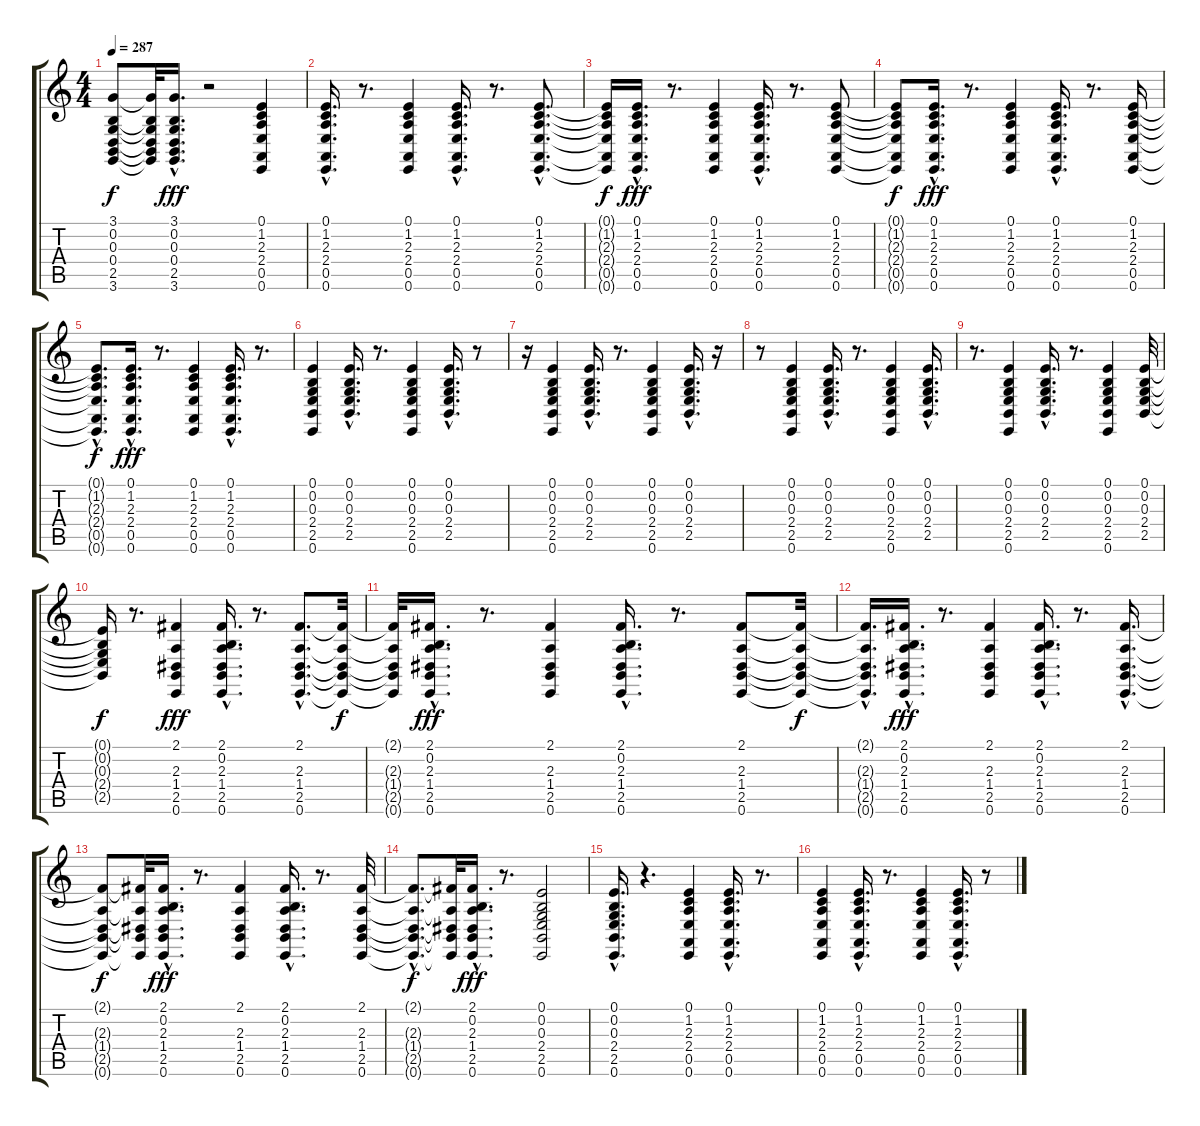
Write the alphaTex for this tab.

\track "" {instrument accordion}
\staff {score tabs}
\tuning (E4 B3 G3 D3 A2 E2) {hide}
\ts (4 4)
\tempo 287
\clef g2
\ks c
(3.1{t} 0.2{t} 0.3{t} 0.4{t} 2.5{t} 3.6{t}).8{dy f} (3.1{t} 0.2{t} 0.3{t} 0.4{t} 2.5{t} 3.6{t}).32 (3.1{hac} 0.2{hac} 0.3{hac} 0.4{hac} 2.5{hac} 3.6{hac}).16{d dy fff} r.2 (0.1 1.2 2.3 2.4 0.5 0.6).4 |
(0.1{hac} 1.2{hac} 2.3{hac} 2.4{hac} 0.5{hac} 0.6{hac}).16{d} r.8{d} (0.1 1.2 2.3 2.4 0.5 0.6).4 (0.1{hac} 1.2{hac} 2.3{hac} 2.4{hac} 0.5{hac} 0.6{hac}).16{d} r.8{d} (0.1{hac} 1.2{hac} 2.3{hac} 2.4{hac} 0.5{hac} 0.6{hac}).8{d} |
(0.1{t} 1.2{t} 2.3{t} 2.4{t} 0.5{t} 0.6{t}).16{dy f} (0.1{hac} 1.2{hac} 2.3{hac} 2.4{hac} 0.5{hac} 0.6{hac}).16{d dy fff} r.8{d} (0.1 1.2 2.3 2.4 0.5 0.6).4 (0.1{hac} 1.2{hac} 2.3{hac} 2.4{hac} 0.5{hac} 0.6{hac}).16{d} r.8{d} (0.1 1.2 2.3 2.4 0.5 0.6).8 |
(0.1{t} 1.2{t} 2.3{t} 2.4{t} 0.5{t} 0.6{t}).8{dy f} (0.1{hac} 1.2{hac} 2.3{hac} 2.4{hac} 0.5{hac} 0.6{hac}).16{d dy fff} r.8{d} (0.1 1.2 2.3 2.4 0.5 0.6).4 (0.1{hac} 1.2{hac} 2.3{hac} 2.4{hac} 0.5{hac} 0.6{hac}).16{d} r.8{d} (0.1 1.2 2.3 2.4 0.5 0.6).16 |
(0.1{hac t} 1.2{hac t} 2.3{hac t} 2.4{hac t} 0.5{hac t} 0.6{hac t}).8{d dy f} (0.1{hac} 1.2{hac} 2.3{hac} 2.4{hac} 0.5{hac} 0.6{hac}).16{d dy fff} r.8{d} (0.1 1.2 2.3 2.4 0.5 0.6).4 (0.1{hac} 1.2{hac} 2.3{hac} 2.4{hac} 0.5{hac} 0.6{hac}).16{d} r.8{d} |
(0.1 0.2 0.3 2.4 2.5 0.6).4 (0.1{hac} 0.2{hac} 0.3{hac} 2.4{hac} 2.5{hac}).16{d} r.8{d} (0.1 0.2 0.3 2.4 2.5 0.6).4 (0.1{hac} 0.2{hac} 0.3{hac} 2.4{hac} 2.5{hac}).16{d} r.8 |
r.16 (0.1 0.2 0.3 2.4 2.5 0.6).4 (0.1{hac} 0.2{hac} 0.3{hac} 2.4{hac} 2.5{hac}).16{d} r.8{d} (0.1 0.2 0.3 2.4 2.5 0.6).4 (0.1{hac} 0.2{hac} 0.3{hac} 2.4{hac} 2.5{hac}).16{d} r.16 |
r.8 (0.1 0.2 0.3 2.4 2.5 0.6).4 (0.1{hac} 0.2{hac} 0.3{hac} 2.4{hac} 2.5{hac}).16{d} r.8{d} (0.1 0.2 0.3 2.4 2.5 0.6).4 (0.1{hac} 0.2{hac} 0.3{hac} 2.4{hac} 2.5{hac}).16{d} |
r.8{d} (0.1 0.2 0.3 2.4 2.5 0.6).4 (0.1{hac} 0.2{hac} 0.3{hac} 2.4{hac} 2.5{hac}).16{d} r.8{d} (0.1 0.2 0.3 2.4 2.5 0.6).4 (0.1 0.2 0.3 2.4 2.5).32 |
(0.1{t} 0.2{t} 0.3{t} 2.4{t} 2.5{t}).16{dy f} r.8{d} (2.1 2.3 1.4 2.5 0.6).4{dy fff} (2.1{hac} 0.2{hac} 2.3{hac} 1.4{hac} 2.5{hac} 0.6{hac}).16{d} r.8{d} (2.1{hac} 2.3{hac} 1.4{hac} 2.5{hac} 0.6{hac}).8{d} (2.1{t} 2.3{t} 1.4{t} 2.5{t} 0.6{t}).32{dy f} |
(2.1{t} 2.3{t} 1.4{t} 2.5{t} 0.6{t}).32 (2.1{hac} 0.2{hac} 2.3{hac} 1.4{hac} 2.5{hac} 0.6{hac}).16{d dy fff} r.8{d} (2.1 2.3 1.4 2.5 0.6).4 (2.1{hac} 0.2{hac} 2.3{hac} 1.4{hac} 2.5{hac} 0.6{hac}).16{d} r.8{d} (2.1 2.3 1.4 2.5 0.6).8 (2.1{t} 2.3{t} 1.4{t} 2.5{t} 0.6{t}).32{dy f} |
(2.1{hac t} 2.3{hac t} 1.4{hac t} 2.5{hac t} 0.6{hac t}).16{d} (2.1{hac} 0.2{hac} 2.3{hac} 1.4{hac} 2.5{hac} 0.6{hac}).16{d dy fff} r.8{d} (2.1 2.3 1.4 2.5 0.6).4 (2.1{hac} 0.2{hac} 2.3{hac} 1.4{hac} 2.5{hac} 0.6{hac}).16{d} r.8{d} (2.1{hac} 2.3{hac} 1.4{hac} 2.5{hac} 0.6{hac}).16{d} |
(2.1{t} 2.3{t} 1.4{t} 2.5{t} 0.6{t}).8{dy f} (2.1{t} 2.3{t} 1.4{t} 2.5{t} 0.6{t}).32 (2.1{hac} 0.2{hac} 2.3{hac} 1.4{hac} 2.5{hac} 0.6{hac}).16{d dy fff} r.8{d} (2.1 2.3 1.4 2.5 0.6).4 (2.1{hac} 0.2{hac} 2.3{hac} 1.4{hac} 2.5{hac} 0.6{hac}).16{d} r.8{d} (2.1 2.3 1.4 2.5 0.6).32 |
(2.1{hac t} 2.3{hac t} 1.4{hac t} 2.5{hac t} 0.6{hac t}).8{d dy f} (2.1{t} 2.3{t} 1.4{t} 2.5{t} 0.6{t}).32 (2.1{hac} 0.2{hac} 2.3{hac} 1.4{hac} 2.5{hac} 0.6{hac}).16{d dy fff} r.8{d} (0.1 0.2 0.3 2.4 2.5 0.6).2 |
(0.1{hac} 0.2{hac} 0.3{hac} 2.4{hac} 2.5{hac} 0.6{hac}).16{d} r.4{d} (0.1 1.2 2.3 2.4 0.5 0.6).4 (0.1{hac} 1.2{hac} 2.3{hac} 2.4{hac} 0.5{hac} 0.6{hac}).16{d} r.8{d} |
(0.1 1.2 2.3 2.4 0.5 0.6).4 (0.1{hac} 1.2{hac} 2.3{hac} 2.4{hac} 0.5{hac} 0.6{hac}).16{d} r.8{d} (0.1 1.2 2.3 2.4 0.5 0.6).4 (0.1{hac} 1.2{hac} 2.3{hac} 2.4{hac} 0.5{hac} 0.6{hac}).16{d} r.8
